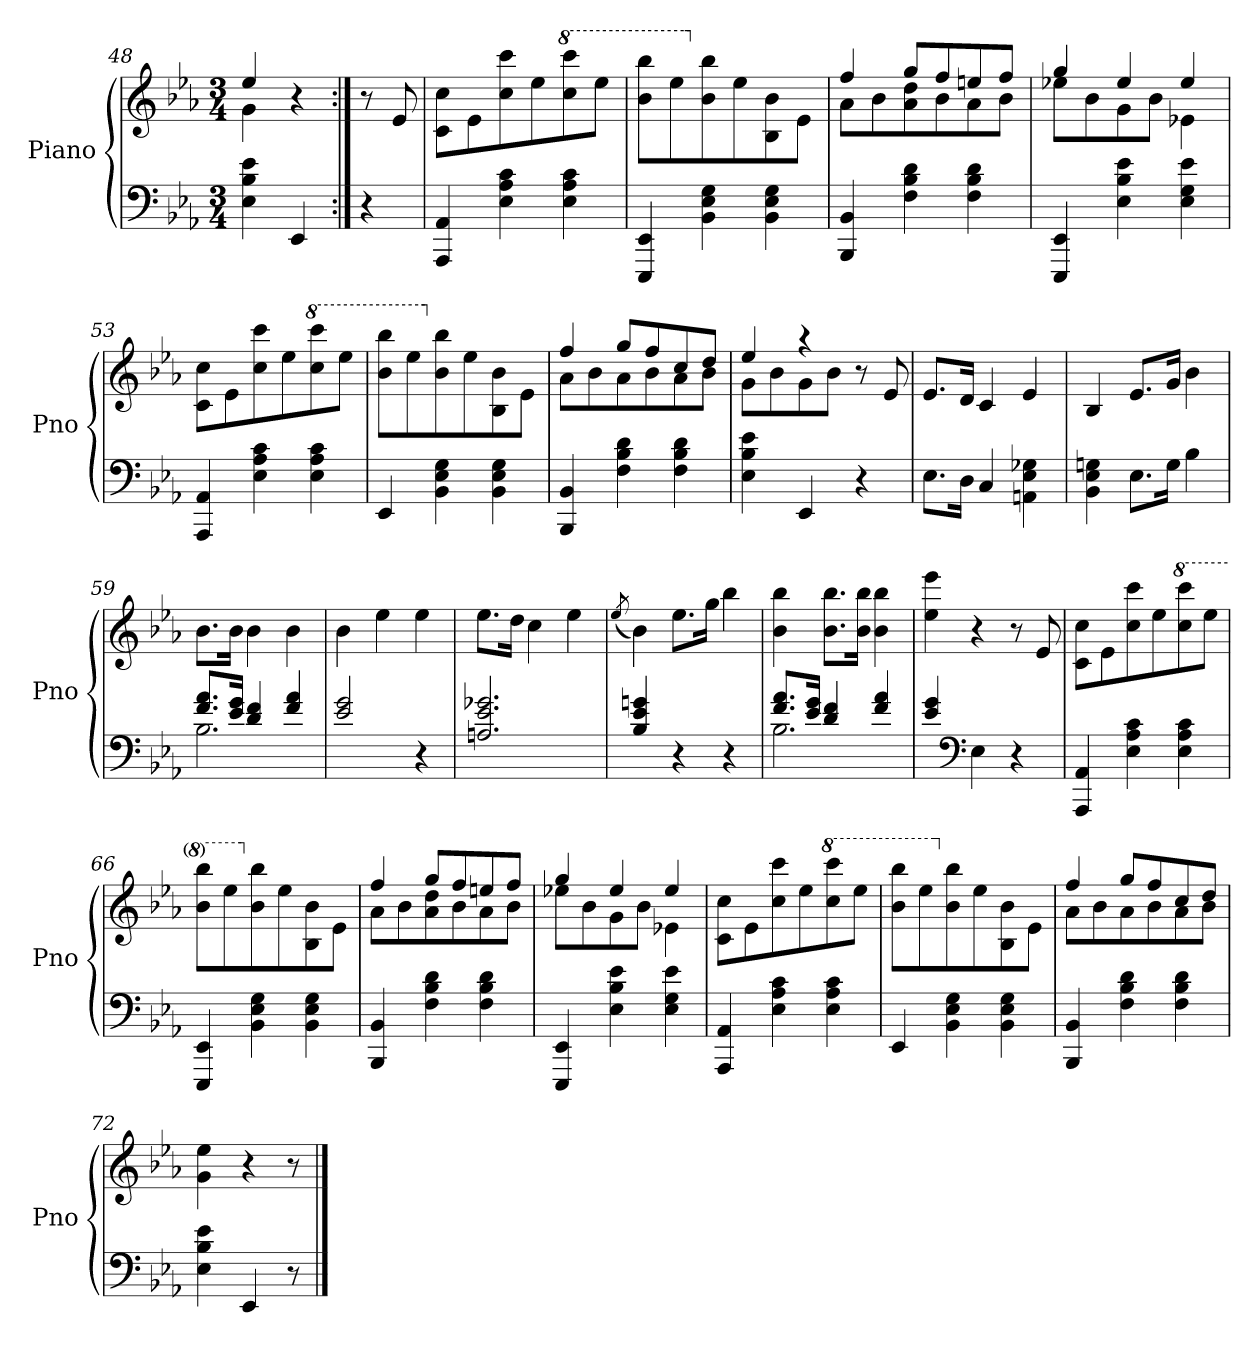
**kern	**kern
*part1	*part1
*staff2	*staff1
*I"Piano	*
*I'Pno	*
*clefF4	*clefG2
*k[b-e-a-]	*k[b-e-a-]
*E-:	*E-:
*M3/4	*M3/4
=48	=48
*	*^
4E-\ 4B-\ 4e-\	4ee-/	4g\
4EE-/	4r	4ryy
*	*v	*v
!!LO:PB:g=z
=48X5:|!	=48X5:|!
4r	8r
.	8e-/
=49	=49
4AAA-/ 4AA-/	8c\ 8cc\L
.	8e-\
4E-\ 4A-\ 4c\	8cc\ 8ccc\
.	8ee-\
*	*8va
4E-\ 4A-\ 4c\	8ccc\ 8cccc\
.	8eee-\J
=50	=50
4EEE-/ 4EE-/	8bb-\ 8bbb-\L
.	8eee-\
*	*X8va
4BB-\ 4E-\ 4G\	8b-\ 8bb-\
.	8ee-\
4BB-\ 4E-\ 4G\	8B-\ 8b-\
.	8e-\J
=51	=51
*	*^
4BBB-/ 4BB-/	4ff/	8a-\L
.	.	8b-\
4F\ 4B-\ 4d\	8gg/L	8a-\ 8dd\
.	8ff/	8b-\
4F\ 4B-\ 4d\	8een/	8a-\
.	8ff/J	8b-\J
=52	=52	=52
4EEE-/ 4EE-/	4gg/	8ee-X\L
.	.	8b-\
4E-\ 4B-\ 4e-\	4ee-/	8g\
.	.	8b-\J
4E-\ 4G\ 4e-\	4ee-/	4e-X\
*	*v	*v
!!LO:LB:g=z
=53	=53
4AAA-/ 4AA-/	8c\ 8cc\L
.	8e-\
4E-\ 4A-\ 4c\	8cc\ 8ccc\
.	8ee-\
*	*8va
4E-\ 4A-\ 4c\	8ccc\ 8cccc\
.	8eee-\J
=54	=54
4EE-/	8bb-\ 8bbb-\L
.	8eee-\
*	*X8va
4BB-\ 4E-\ 4G\	8b-\ 8bb-\
.	8ee-\
4BB-\ 4E-\ 4G\	8B-\ 8b-\
.	8e-\J
=55	=55
*	*^
4BBB-/ 4BB-/	4ff/	8a-\L
.	.	8b-\
4F\ 4B-\ 4d\	8gg/L	8a-\
.	8ff/	8b-\
4F\ 4B-\ 4d\	8cc/	8a-\
.	8dd/J	8b-\J
=56	=56	=56
4E-\ 4B-\ 4e-\	4ee-/	8g\L
.	.	8b-\
4EE-/	4r	8g\
.	.	8b-\J
4r	8r	4ryy
.	8e-/	.
*	*v	*v
=57	=57
8.E-\L	8.e-/L
16D\Jk	16d/Jk
4C/	4c/
4AAn\ 4E-\ 4G-X\	4e-/
!!LO:LB:g=z
=58	=58
4BB-\ 4E-\ 4Gn\	4B-/
8.E-\L	8.e-/L
16G\Jk	16g/Jk
4B-\	4b-\
=59	=59
*^	*
8.f/ 8.a-/L	2.B-\	8.b-\L
16e-/ 16g/Jk	.	16b-\Jk
4d/ 4f/	.	4b-\
4f/ 4a-/	.	4b-\
*v	*v	*
=60	=60
2e-/ 2g/	4b-\
.	4ee-\
4r	4ee-\
=61	=61
2.An/ 2.e-/ 2.g-X/	8.ee-\L
.	16dd\Jk
.	4cc\
.	4ee-\
=62	=62
.	(<8qee-/
4B-/ 4e-/ 4gn/	4b-\)
4r	8.ee-\L
.	16gg\Jk
4r	4bb-\
!!LO:LB:g=z
=63	=63
*^	*
8.f/ 8.a-/L	2.B-\	4b-\ 4bb-\
16e-/ 16g/Jk	.	.
4d/ 4f/	.	8.b-\ 8.bb-\L
.	.	16b-\ 16bb-\Jk
4f/ 4a-/	.	4b-\ 4bb-\
*v	*v	*
=64	=64
4e-/ 4g/	4ee-\ 4eee-\
*clefF4	*
4E-\	4r
4r	8r
.	8e-/
=65	=65
4AAA-/ 4AA-/	8c\ 8cc\L
.	8e-\
4E-\ 4A-\ 4c\	8cc\ 8ccc\
.	8ee-\
*	*8va
4E-\ 4A-\ 4c\	8ccc\ 8cccc\
.	8eee-\J
=66	=66
4EEE-/ 4EE-/	8bb-\ 8bbb-\L
.	8eee-\
*	*X8va
4BB-\ 4E-\ 4G\	8b-\ 8bb-\
.	8ee-\
4BB-\ 4E-\ 4G\	8B-\ 8b-\
.	8e-\J
=67	=67
*	*^
4BBB-/ 4BB-/	4ff/	8a-\L
.	.	8b-\
4F\ 4B-\ 4d\	8gg/L	8a-\ 8dd\
.	8ff/	8b-\
4F\ 4B-\ 4d\	8een/	8a-\
.	8ff/J	8b-\J
!!LO:LB:g=z	!!
=68	=68	=68
4EEE-/ 4EE-/	4gg/	8ee-X\L
.	.	8b-\
4E-\ 4B-\ 4e-\	4ee-/	8g\
.	.	8b-\J
4E-\ 4G\ 4e-\	4ee-/	4e-X\
*	*v	*v
=69	=69
4AAA-/ 4AA-/	8c\ 8cc\L
.	8e-\
4E-\ 4A-\ 4c\	8cc\ 8ccc\
.	8ee-\
*	*8va
4E-\ 4A-\ 4c\	8ccc\ 8cccc\
.	8eee-\J
=70	=70
4EE-/	8bb-\ 8bbb-\L
.	8eee-\
*	*X8va
4BB-\ 4E-\ 4G\	8b-\ 8bb-\
.	8ee-\
4BB-\ 4E-\ 4G\	8B-\ 8b-\
.	8e-\J
=71	=71
*	*^
4BBB-/ 4BB-/	4ff/	8a-\L
.	.	8b-\
4F\ 4B-\ 4d\	8gg/L	8a-\
.	8ff/	8b-\
4F\ 4B-\ 4d\	8cc/	8a-\
.	8dd/J	8b-\J
*	*v	*v
=72	=72
4E-\ 4B-\ 4e-\	4g\ 4ee-\
4EE-/	4r
8r	8r
==	==
*-	*-
